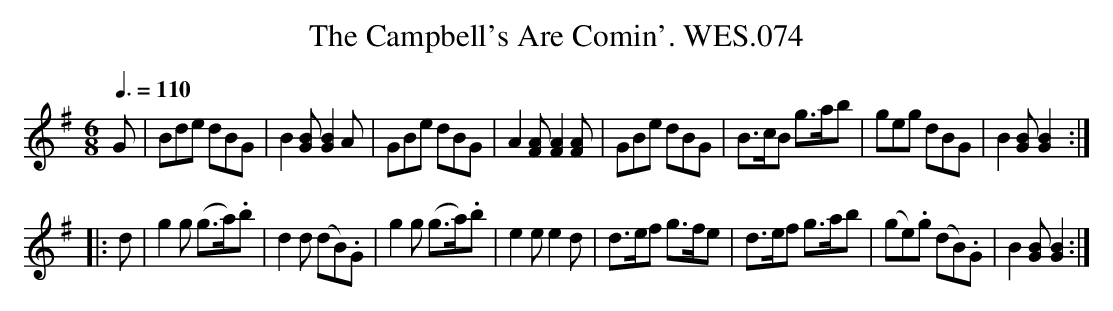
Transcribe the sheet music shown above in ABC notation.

X:1
T:Campbell's Are Comin'. WES.074, The
M:6/8
L:1/8
Q:3/8=110
K:G
G|Bde dBG|B2 [BG][B2G2]A|GBe dBG|A2[AF][A2F2][AF]|GBe dBG|B>cB g>ab|geg dBG|B2[BG][B2G2]:|
|:d|g2g (g>a).b|d2d (dB).G|g2g (g>a).b|e2ee2d|d>ef g>fe|d>ef g>ab|(ge).g (dB).G|B2[BG][B2G2] :|
